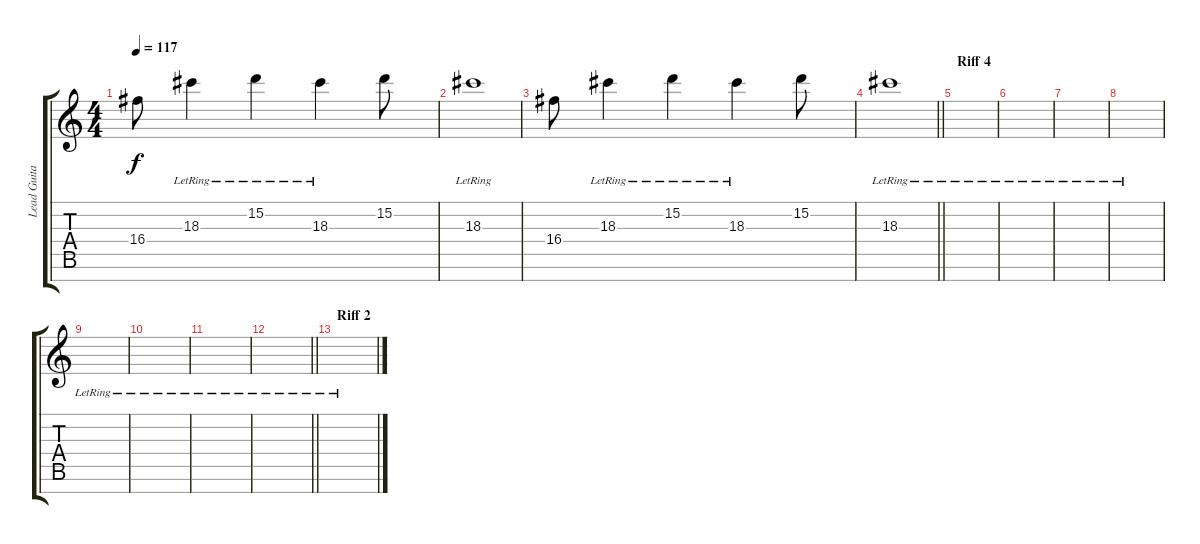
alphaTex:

\track ("Lead Guitar 2" "Lead Guita") {instrument overdrivenguitar}
\staff {score tabs}
\tuning (E4 B3 G3 D3 A2 E2 B1) {hide}
\ts (4 4)
\tempo 117
\clef g2
\ks c
16.4.8{dy f} 18.3{lr}.4 15.2{lr}.4 18.3{lr}.4 15.2.8 |
18.3{lr}.1 |
16.4.8 18.3{lr}.4 15.2{lr}.4 18.3{lr}.4 15.2.8 |
\barLineRight lightlight
18.3{lr}.1 |
\section ("" "Riff 4")
|
|
|
|
|
|
|
\barLineRight lightlight
|
\section ("" "Riff 2")
